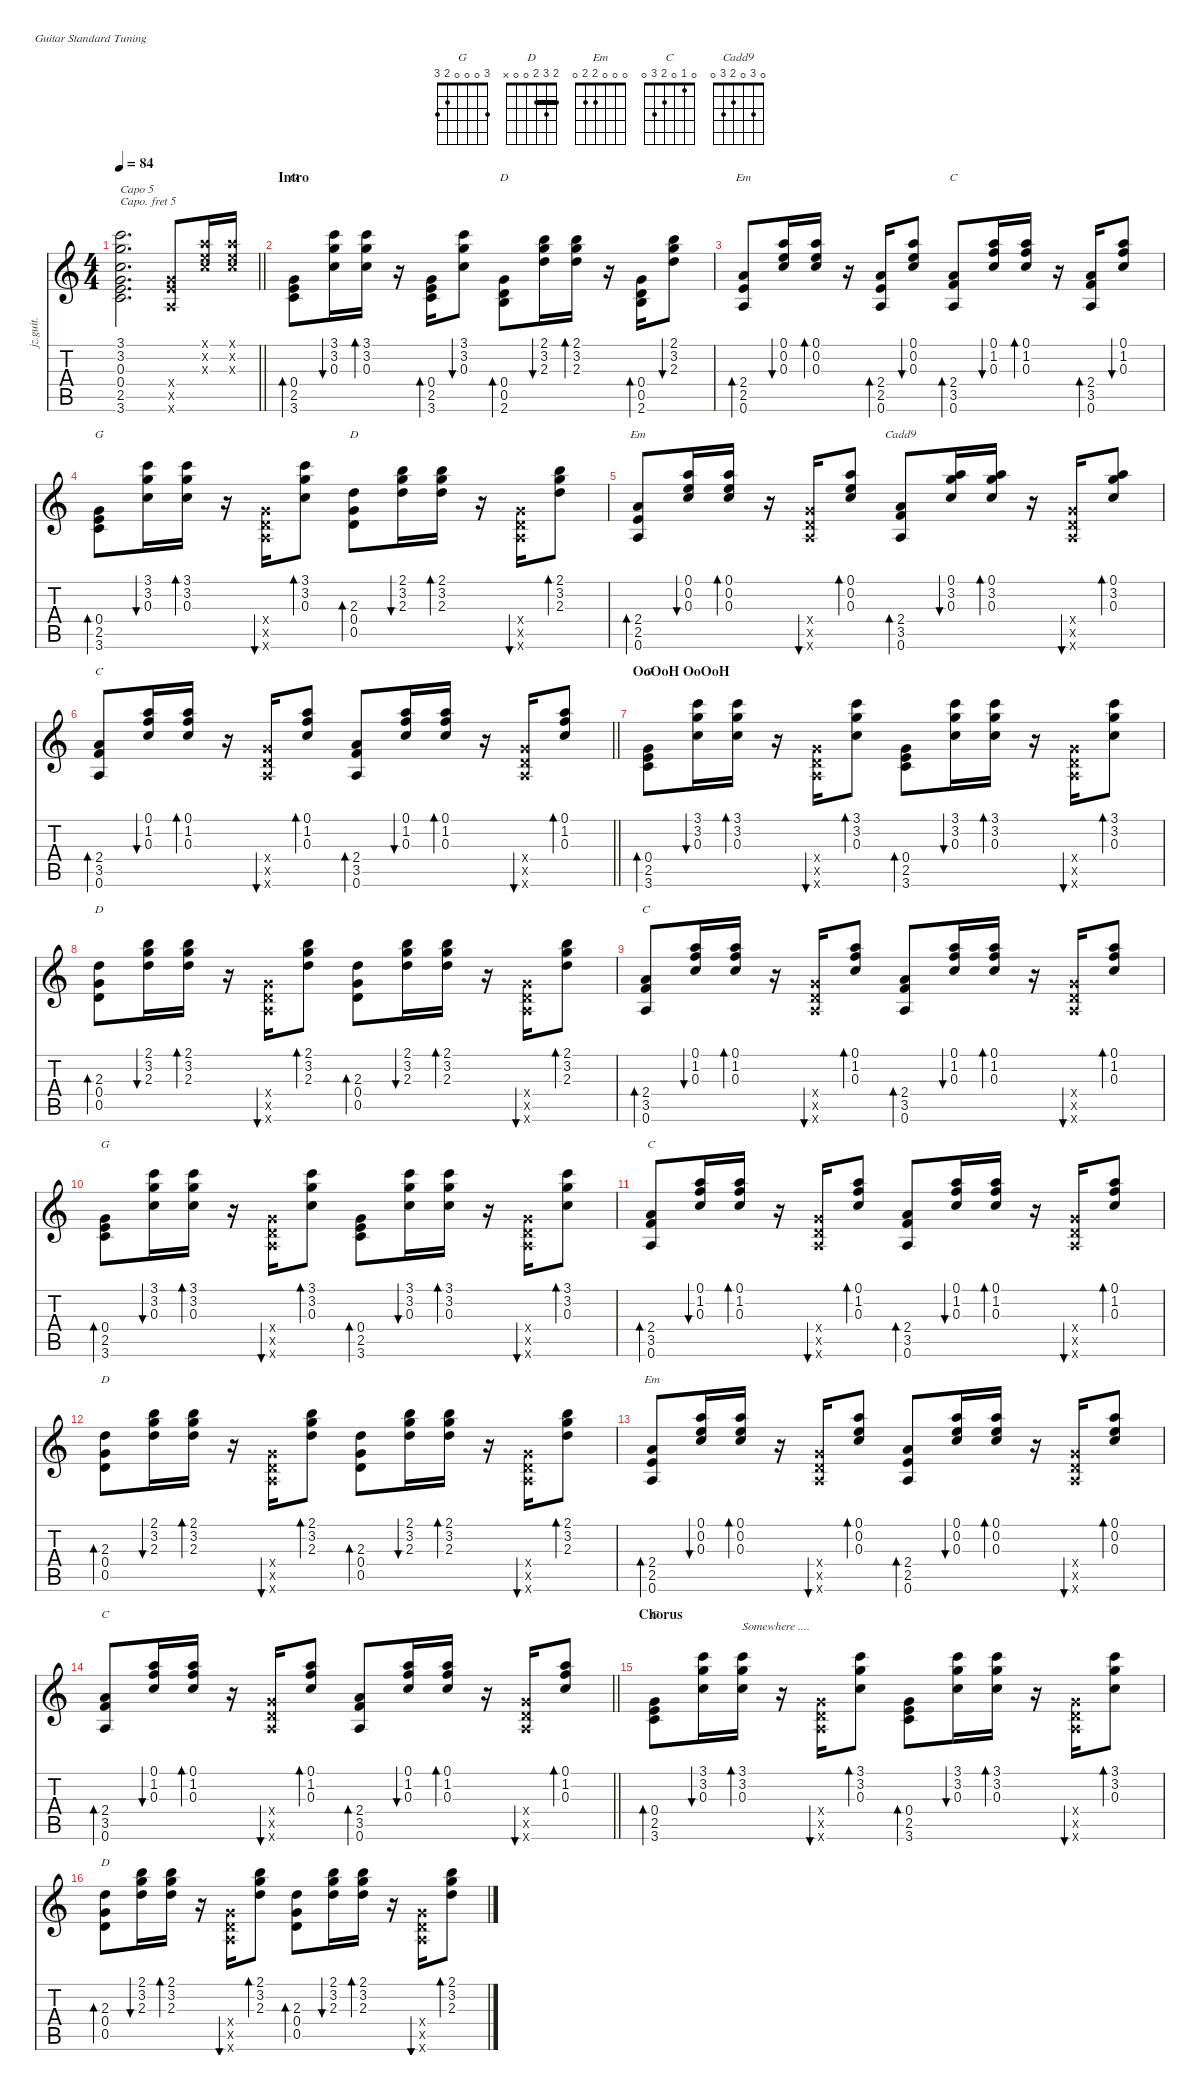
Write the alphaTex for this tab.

\defaultSystemsLayout 4
\hideDynamics
\bracketExtendMode nobrackets
\otherSystemsTrackNameOrientation horizontal
\track ("Guitar 1 (Capo 5)" "jz.guit.") {instrument electricguitarjazz}
\staff {score tabs}
\capo 5
\tuning (E4 B3 G3 D3 A2 E2)
\chord ("G" 3 0 0 0 2 3)
\chord ("D" 2 3 2 0 0 x) {barre 2}
\chord ("Em" 0 0 0 2 2 0)
\chord ("C" 0 1 0 2 3 0)
\chord ("Cadd9" 0 3 0 2 3 0)
\ts (4 4)
\tempo 84
\clef g2
\barLineRight lightlight
\ks c
(3.1 3.2 0.3 0.4 2.5 3.6).2{d txt "Capo 5" dy f instrument electricguitarjazz beam Down} (0.4{x} 2.5{x} 0.6{x}).8{beam Up} (0.1{x} 0.2{x} 0.3{x}).16{beam Up} (0.1{x} 0.2{x} 0.3{x}).16{beam Up} |
\section ("" "Intro")
(0.4 2.5 3.6).8{bd 60 ch "G" beam Down} (3.1 3.2 0.3).16{bu 60 beam Down} (3.1 3.2 0.3).16{bd 60 beam Down} r.16{beam Down} (0.4 2.5 3.6).16{bd 60 beam Down} (3.1 3.2 0.3).8{bu 60 beam Down} (0.4 0.5 2.6).8{bd 60 ch "D" beam Down} (2.1 3.2 2.3).16{bu 60 beam Down} (2.1 3.2 2.3).16{bd 60 beam Down} r.16{beam Down} (0.4 0.5 2.6).16{bd 60 beam Down} (2.1 3.2 2.3).8{bu 60 beam Down} |
(2.4 2.5 0.6).8{bd 60 ch "Em" beam Up} (0.1 0.2 0.3).16{bu 60 beam Up} (0.1 0.2 0.3).16{bd 60 beam Up} r.16{beam Up} (2.4 2.5 0.6).16{bd 60 beam Up} (0.1 0.2 0.3).8{bu 60 beam Up} (2.4 3.5 0.6).8{bd 60 ch "C" beam Up} (0.1 1.2 0.3).16{bu 60 beam Up} (0.1 1.2 0.3).16{bd 60 beam Up} r.16{beam Up} (2.4 3.5 0.6).16{bd 60 beam Up} (0.1 1.2 0.3).8{bu 60 beam Up} |
(0.4 2.5 3.6).8{bd 60 ch "G" beam Down} (3.1 3.2 0.3).16{bu 60 beam Down} (3.1 3.2 0.3).16{bd 60 beam Down} r.16{beam Down} (0.4{x} 0.5{x} 0.6{x}).16{bu 60 beam Down} (3.1 3.2 0.3).8{bd 60 beam Down} (2.3 0.4 0.5).8{bd 60 ch "D" beam Down} (2.1 3.2 2.3).16{bu 60 beam Down} (2.1 3.2 2.3).16{bd 60 beam Down} r.16{beam Down} (0.4{x} 0.5{x} 0.6{x}).16{bu 60 beam Up} (2.1 3.2 2.3).8{bd 60 beam Up} |
(2.4 2.5 0.6).8{bd 60 ch "Em" beam Up} (0.1 0.2 0.3).16{bu 60 beam Up} (0.1 0.2 0.3).16{bd 60 beam Up} r.16{beam Up} (0.4{x} 0.5{x} 0.6{x}).16{bu 60 beam Up} (0.1 0.2 0.3).8{bd 60 beam Up} (2.4 3.5 0.6).8{bd 60 ch "Cadd9" beam Up} (0.1 3.2 0.3).16{bu 60 beam Up} (0.1 3.2 0.3).16{bd 60 beam Up} r.16{beam Up} (0.4{x} 0.5{x} 0.6{x}).16{bu 60 beam Up} (0.1 3.2 0.3).8{bd 60 beam Up} |
\barLineRight lightlight
(2.4 3.5 0.6).8{bd 60 ch "C" beam Up} (0.1 1.2 0.3).16{bu 60 beam Up} (0.1 1.2 0.3).16{bd 60 beam Up} r.16{beam Up} (0.4{x} 0.5{x} 0.6{x}).16{bu 60 beam Up} (0.1 1.2 0.3).8{bd 60 beam Up} (2.4 3.5 0.6).8{bd 60 beam Up} (0.1 1.2 0.3).16{bu 60 beam Up} (0.1 1.2 0.3).16{bd 60 beam Up} r.16{beam Up} (0.4{x} 0.5{x} 0.6{x}).16{bu 60 beam Up} (0.1 1.2 0.3).8{bd 60 beam Up} |
\section ("" "OoOoH OoOoH")
(0.4 2.5 3.6).8{bd 60 ch "G" beam Down} (3.1 3.2 0.3).16{bu 60 beam Down} (3.1 3.2 0.3).16{bd 60 beam Down} r.16{beam Down} (0.4{x} 0.5{x} 0.6{x}).16{bu 60 beam Down} (3.1 3.2 0.3).8{bd 60 beam Down} (0.4 2.5 3.6).8{bd 60 beam Down} (3.1 3.2 0.3).16{bu 60 beam Down} (3.1 3.2 0.3).16{bd 60 beam Down} r.16{beam Down} (0.4{x} 0.5{x} 0.6{x}).16{bu 60 beam Down} (3.1 3.2 0.3).8{bd 60 beam Down} |
(2.3 0.4 0.5).8{bd 60 ch "D" beam Down} (2.1 3.2 2.3).16{bu 60 beam Down} (2.1 3.2 2.3).16{bd 60 beam Down} r.16{beam Down} (0.4{x} 0.5{x} 0.6{x}).16{bu 60 beam Up} (2.1 3.2 2.3).8{bd 60 beam Up} (2.3 0.4 0.5).8{bd 60 beam Down} (2.1 3.2 2.3).16{bu 60 beam Down} (2.1 3.2 2.3).16{bd 60 beam Down} r.16{beam Down} (0.4{x} 0.5{x} 0.6{x}).16{bu 60 beam Up} (2.1 3.2 2.3).8{bd 60 beam Up} |
(2.4 3.5 0.6).8{bd 60 ch "C" beam Up} (0.1 1.2 0.3).16{bu 60 beam Up} (0.1 1.2 0.3).16{bd 60 beam Up} r.16{beam Up} (0.4{x} 0.5{x} 0.6{x}).16{bu 60 beam Up} (0.1 1.2 0.3).8{bd 60 beam Up} (2.4 3.5 0.6).8{bd 60 beam Up} (0.1 1.2 0.3).16{bu 60 beam Up} (0.1 1.2 0.3).16{bd 60 beam Up} r.16{beam Up} (0.4{x} 0.5{x} 0.6{x}).16{bu 60 beam Up} (0.1 1.2 0.3).8{bd 60 beam Up} |
(0.4 2.5 3.6).8{bd 60 ch "G" beam Down} (3.1 3.2 0.3).16{bu 60 beam Down} (3.1 3.2 0.3).16{bd 60 beam Down} r.16{beam Down} (0.4{x} 0.5{x} 0.6{x}).16{bu 60 beam Down} (3.1 3.2 0.3).8{bd 60 beam Down} (0.4 2.5 3.6).8{bd 60 beam Down} (3.1 3.2 0.3).16{bu 60 beam Down} (3.1 3.2 0.3).16{bd 60 beam Down} r.16{beam Down} (0.4{x} 0.5{x} 0.6{x}).16{bu 60 beam Down} (3.1 3.2 0.3).8{bd 60 beam Down} |
(2.4 3.5 0.6).8{bd 60 ch "C" beam Up} (0.1 1.2 0.3).16{bu 60 beam Up} (0.1 1.2 0.3).16{bd 60 beam Up} r.16{beam Up} (0.4{x} 0.5{x} 0.6{x}).16{bu 60 beam Up} (0.1 1.2 0.3).8{bd 60 beam Up} (2.4 3.5 0.6).8{bd 60 beam Up} (0.1 1.2 0.3).16{bu 60 beam Up} (0.1 1.2 0.3).16{bd 60 beam Up} r.16{beam Up} (0.4{x} 0.5{x} 0.6{x}).16{bu 60 beam Up} (0.1 1.2 0.3).8{bd 60 beam Up} |
(2.3 0.4 0.5).8{bd 60 ch "D" beam Down} (2.1 3.2 2.3).16{bu 60 beam Down} (2.1 3.2 2.3).16{bd 60 beam Down} r.16{beam Down} (0.4{x} 0.5{x} 0.6{x}).16{bu 60 beam Up} (2.1 3.2 2.3).8{bd 60 beam Up} (2.3 0.4 0.5).8{bd 60 beam Down} (2.1 3.2 2.3).16{bu 60 beam Down} (2.1 3.2 2.3).16{bd 60 beam Down} r.16{beam Down} (0.4{x} 0.5{x} 0.6{x}).16{bu 60 beam Up} (2.1 3.2 2.3).8{bd 60 beam Up} |
(2.4 2.5 0.6).8{bd 60 ch "Em" beam Up} (0.1 0.2 0.3).16{bu 60 beam Up} (0.1 0.2 0.3).16{bd 60 beam Up} r.16{beam Up} (0.4{x} 0.5{x} 0.6{x}).16{bu 60 beam Up} (0.1 0.2 0.3).8{bd 60 beam Up} (2.4 2.5 0.6).8{bd 60 beam Up} (0.1 0.2 0.3).16{bu 60 beam Up} (0.1 0.2 0.3).16{bd 60 beam Up} r.16{beam Up} (0.4{x} 0.5{x} 0.6{x}).16{bu 60 beam Up} (0.1 0.2 0.3).8{bd 60 beam Up} |
\barLineRight lightlight
(2.4 3.5 0.6).8{bd 60 ch "C" beam Up} (0.1 1.2 0.3).16{bu 60 beam Up} (0.1 1.2 0.3).16{bd 60 beam Up} r.16{beam Up} (0.4{x} 0.5{x} 0.6{x}).16{bu 60 beam Up} (0.1 1.2 0.3).8{bd 60 beam Up} (2.4 3.5 0.6).8{bd 60 beam Up} (0.1 1.2 0.3).16{bu 60 beam Up} (0.1 1.2 0.3).16{bd 60 beam Up} r.16{beam Up} (0.4{x} 0.5{x} 0.6{x}).16{bu 60 beam Up} (0.1 1.2 0.3).8{bd 60 beam Up} |
\section ("" "Chorus")
(0.4 2.5 3.6).8{bd 60 ch "G" beam Down} (3.1 3.2 0.3).16{bu 60 beam Down} (3.1 3.2 0.3).16{bd 60 txt "Somewhere ...." beam Down} r.16{beam Down} (0.4{x} 0.5{x} 0.6{x}).16{bu 60 beam Down} (3.1 3.2 0.3).8{bd 60 beam Down} (0.4 2.5 3.6).8{bd 60 beam Down} (3.1 3.2 0.3).16{bu 60 beam Down} (3.1 3.2 0.3).16{bd 60 beam Down} r.16{beam Down} (0.4{x} 0.5{x} 0.6{x}).16{bu 60 beam Down} (3.1 3.2 0.3).8{bd 60 beam Down} |
(2.3 0.4 0.5).8{bd 60 ch "D" beam Down} (2.1 3.2 2.3).16{bu 60 beam Down} (2.1 3.2 2.3).16{bd 60 beam Down} r.16{beam Down} (0.4{x} 0.5{x} 0.6{x}).16{bu 60 beam Up} (2.1 3.2 2.3).8{bd 60 beam Up} (2.3 0.4 0.5).8{bd 60 beam Down} (2.1 3.2 2.3).16{bu 60 beam Down} (2.1 3.2 2.3).16{bd 60 beam Down} r.16{beam Down} (0.4{x} 0.5{x} 0.6{x}).16{bu 60 beam Up} (2.1 3.2 2.3).8{bd 60 beam Up}
